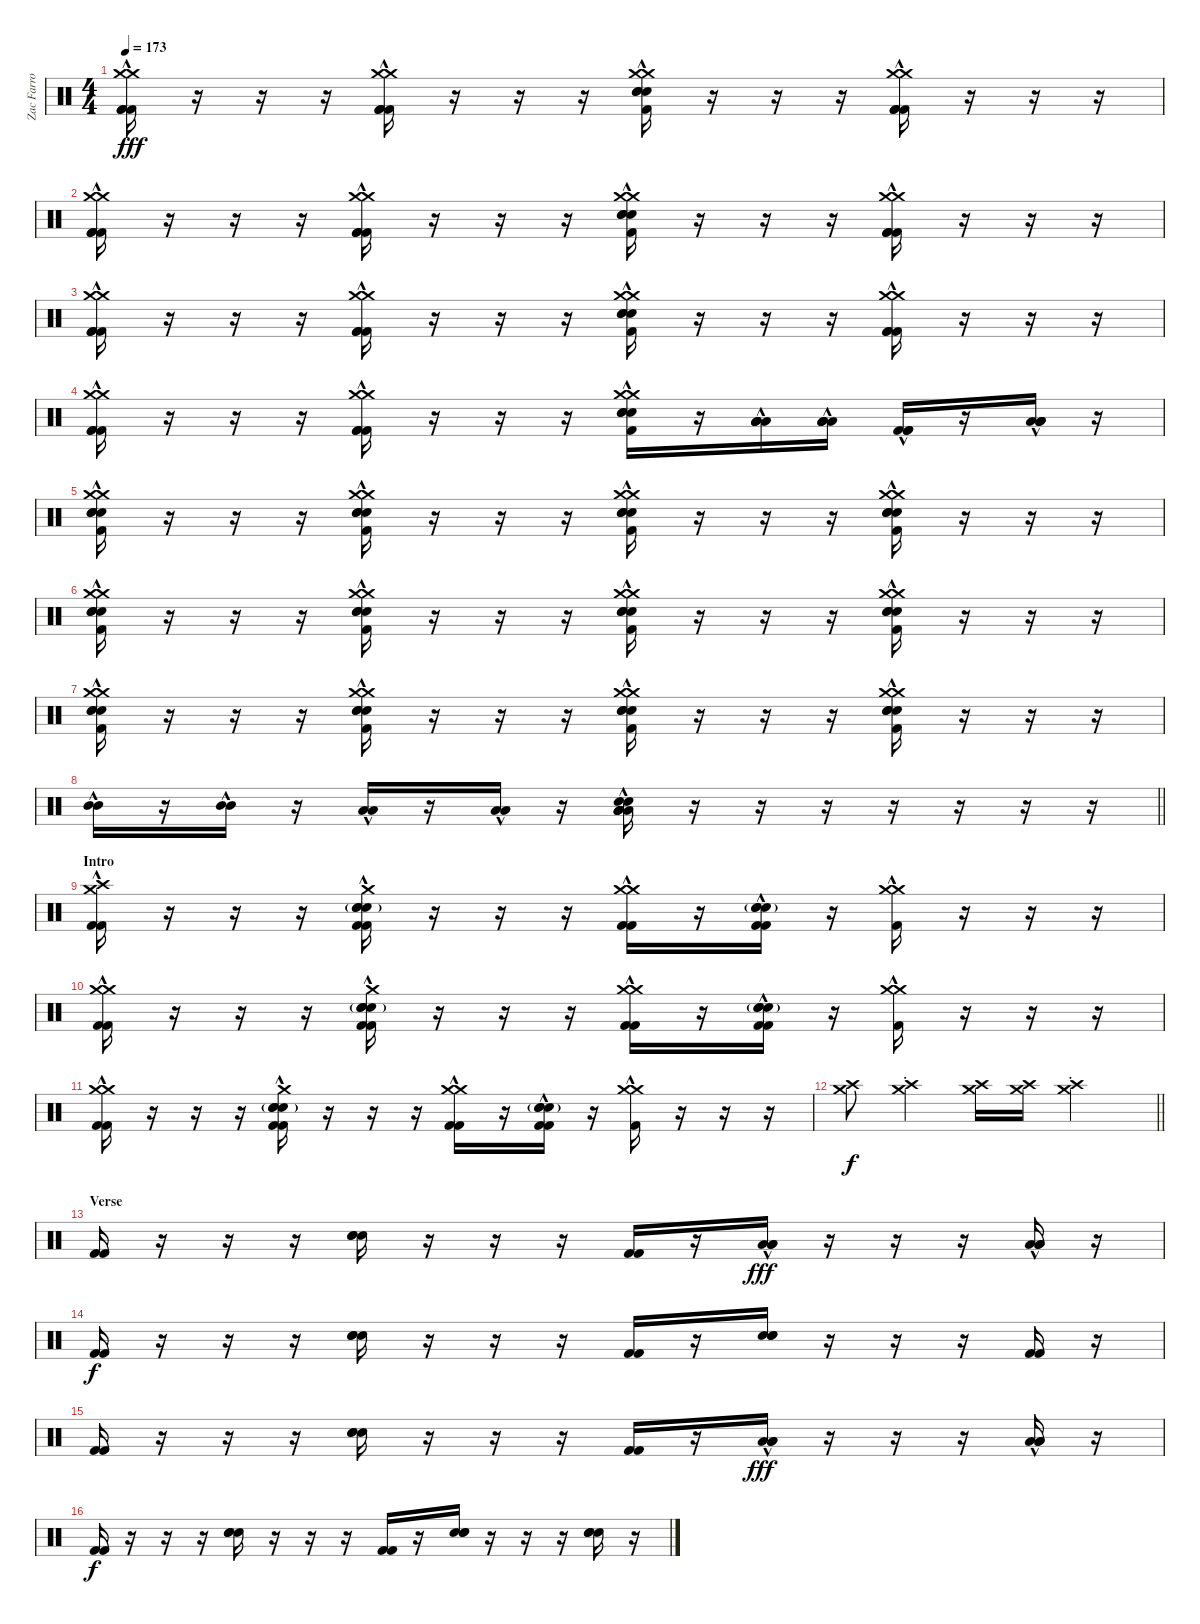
\track ("Zac Farro" "Zac Farro") {instrument percussion}
\staff {score}
\articulation defaults
\ts (4 4)
\tempo 173
\clef neutral
\ks c
("Crash medium (hit)" "Crash medium (hit)" "Kick (hit) 2" "Kick (hit) 2"{hac} "Kick (hit) 2").16{dy fff} r.16 r.16 r.16 ("Crash medium (hit)" "Crash medium (hit)" "Kick (hit) 2" "Kick (hit) 2" "Kick (hit) 2"{hac}).16 r.16 r.16 r.16 ("Crash medium (hit)" "Crash medium (hit)" "Electric Snare (hit)" "Electric Snare (hit)" "Snare (hit) 2" "Kick (hit) 2"{hac}).16 r.16 r.16 r.16 ("Crash medium (hit)" "Crash medium (hit)" "Kick (hit) 2" "Kick (hit) 2" "Kick (hit) 2"{hac}).16 r.16 r.16 r.16 |
("Crash medium (hit)" "Crash medium (hit)" "Kick (hit) 2" "Kick (hit) 2"{hac} "Kick (hit) 2").16 r.16 r.16 r.16 ("Crash medium (hit)" "Crash medium (hit)" "Kick (hit) 2" "Kick (hit) 2" "Kick (hit) 2"{hac}).16 r.16 r.16 r.16 ("Crash medium (hit)" "Crash medium (hit)" "Electric Snare (hit)" "Electric Snare (hit)" "Snare (hit) 2" "Kick (hit) 2"{hac}).16 r.16 r.16 r.16 ("Crash medium (hit)" "Crash medium (hit)" "Kick (hit) 2" "Kick (hit) 2" "Kick (hit) 2"{hac}).16 r.16 r.16 r.16 |
("Crash medium (hit)" "Crash medium (hit)" "Kick (hit) 2" "Kick (hit) 2"{hac} "Kick (hit) 2").16 r.16 r.16 r.16 ("Crash medium (hit)" "Crash medium (hit)" "Kick (hit) 2" "Kick (hit) 2" "Kick (hit) 2"{hac}).16 r.16 r.16 r.16 ("Crash medium (hit)" "Crash medium (hit)" "Electric Snare (hit)" "Electric Snare (hit)" "Snare (hit) 2" "Kick (hit) 2"{hac}).16 r.16 r.16 r.16 ("Crash medium (hit)" "Crash medium (hit)" "Kick (hit) 2" "Kick (hit) 2" "Kick (hit) 2"{hac}).16 r.16 r.16 r.16 |
("Crash medium (hit)" "Crash medium (hit)" "Kick (hit) 2" "Kick (hit) 2"{hac} "Kick (hit) 2").16 r.16 r.16 r.16 ("Crash medium (hit)" "Crash medium (hit)" "Kick (hit) 2" "Kick (hit) 2" "Kick (hit) 2"{hac}).16 r.16 r.16 r.16 ("Crash medium (hit)" "Crash medium (hit)" "Electric Snare (hit)" "Electric Snare (hit)" "Snare (hit) 2" "Kick (hit) 2"{hac}).16 r.16 ("Low Floor Tom (hit)"{hac} "Low Tom (hit)"{hac} "Low Tom (hit)"{hac} "Low Floor Tom (hit)"{hac}).16 ("Low Floor Tom (hit)"{hac} "Low Tom (hit)"{hac} "Low Tom (hit)"{hac} "Low Floor Tom (hit)"{hac}).16 ("Kick (hit) 2" "Kick (hit) 2" "Kick (hit) 2"{hac}).16 r.16 ("Low Floor Tom (hit)"{hac} "Low Floor Tom (hit)"{hac} "Low Floor Tom (hit)"{hac} "Low Floor Tom (hit)"{hac}).16 r.16 |
("Crash medium (hit)" "Crash medium (hit)" "Electric Snare (hit)" "Electric Snare (hit)" "Snare (hit) 2" "Kick (hit) 2"{hac}).16 r.16 r.16 r.16 ("Crash medium (hit)" "Crash medium (hit)" "Electric Snare (hit)" "Electric Snare (hit)" "Snare (hit) 2" "Kick (hit) 2"{hac}).16 r.16 r.16 r.16 ("Crash medium (hit)" "Crash medium (hit)" "Electric Snare (hit)" "Electric Snare (hit)" "Snare (hit) 2" "Kick (hit) 2"{hac}).16 r.16 r.16 r.16 ("Crash medium (hit)" "Crash medium (hit)" "Electric Snare (hit)" "Electric Snare (hit)" "Snare (hit) 2" "Kick (hit) 2"{hac}).16 r.16 r.16 r.16 |
("Crash medium (hit)" "Crash medium (hit)" "Electric Snare (hit)" "Electric Snare (hit)" "Snare (hit) 2" "Kick (hit) 2"{hac}).16 r.16 r.16 r.16 ("Crash medium (hit)" "Crash medium (hit)" "Electric Snare (hit)" "Electric Snare (hit)" "Snare (hit) 2" "Kick (hit) 2"{hac}).16 r.16 r.16 r.16 ("Crash medium (hit)" "Crash medium (hit)" "Electric Snare (hit)" "Electric Snare (hit)" "Snare (hit) 2" "Kick (hit) 2"{hac}).16 r.16 r.16 r.16 ("Crash medium (hit)" "Crash medium (hit)" "Electric Snare (hit)" "Electric Snare (hit)" "Snare (hit) 2" "Kick (hit) 2"{hac}).16 r.16 r.16 r.16 |
("Crash medium (hit)" "Crash medium (hit)" "Electric Snare (hit)" "Electric Snare (hit)" "Snare (hit) 2" "Kick (hit) 2"{hac}).16 r.16 r.16 r.16 ("Crash medium (hit)" "Crash medium (hit)" "Electric Snare (hit)" "Electric Snare (hit)" "Snare (hit) 2" "Kick (hit) 2"{hac}).16 r.16 r.16 r.16 ("Crash medium (hit)" "Crash medium (hit)" "Electric Snare (hit)" "Electric Snare (hit)" "Snare (hit) 2" "Kick (hit) 2"{hac}).16 r.16 r.16 r.16 ("Crash medium (hit)" "Crash medium (hit)" "Electric Snare (hit)" "Electric Snare (hit)" "Snare (hit) 2" "Kick (hit) 2"{hac}).16 r.16 r.16 r.16 |
\barLineRight lightlight
("Mid Tom (hit)"{hac} "Mid Tom (hit)"{hac}).16 r.16 ("Mid Tom (hit)"{hac} "Mid Tom (hit)"{hac}).16 r.16 ("Low Tom (hit)"{hac} "Low Tom (hit)"{hac}).16 r.16 ("Low Tom (hit)"{hac} "Low Tom (hit)"{hac}).16 r.16 ("Electric Snare (hit)" "Snare (hit) 2"{hac} "Low Tom (hit)"{hac} "Low Floor Tom (hit)"{hac} "Low Floor Tom (hit)"{hac} "Low Tom (hit)"{hac}).16 r.16 r.16 r.16 r.16 r.16 r.16 r.16 |
\section ("" "Intro")
("Crash high (hit)" "Crash medium (hit)" "Kick (hit) 2"{hac} "Kick (hit) 2"{hac}).16 r.16 r.16 r.16 ("Crash medium (hit)" "Electric Snare (hit)" "Electric Snare (hit)" "Snare (hit) 2"{g} "Kick (hit) 2"{hac} "Kick (hit) 2"{hac}).16 r.16 r.16 r.16 ("Crash medium (hit)" "Crash medium (hit)" "Kick (hit) 2"{hac} "Kick (hit) 2"{hac}).16 r.16 ("Electric Snare (hit)" "Electric Snare (hit)" "Snare (hit) 2"{g} "Kick (hit) 2"{hac} "Kick (hit) 2"{hac}).16 r.16 ("Crash medium (hit)" "Crash medium (hit)" "Kick (hit) 2"{hac}).16 r.16 r.16 r.16 |
("Crash medium (hit)" "Crash medium (hit)" "Kick (hit) 2"{hac} "Kick (hit) 2"{hac}).16 r.16 r.16 r.16 ("Crash medium (hit)" "Electric Snare (hit)" "Electric Snare (hit)" "Snare (hit) 2"{g} "Kick (hit) 2"{hac} "Kick (hit) 2"{hac}).16 r.16 r.16 r.16 ("Crash medium (hit)" "Crash medium (hit)" "Kick (hit) 2"{hac} "Kick (hit) 2"{hac}).16 r.16 ("Electric Snare (hit)" "Electric Snare (hit)" "Snare (hit) 2"{g} "Kick (hit) 2"{hac} "Kick (hit) 2"{hac}).16 r.16 ("Crash medium (hit)" "Crash medium (hit)" "Kick (hit) 2"{hac}).16 r.16 r.16 r.16 |
("Crash medium (hit)" "Crash medium (hit)" "Kick (hit) 2"{hac} "Kick (hit) 2"{hac}).16 r.16 r.16 r.16 ("Crash medium (hit)" "Electric Snare (hit)" "Electric Snare (hit)" "Snare (hit) 2"{g} "Kick (hit) 2"{hac} "Kick (hit) 2"{hac}).16 r.16 r.16 r.16 ("Crash medium (hit)" "Crash medium (hit)" "Kick (hit) 2"{hac} "Kick (hit) 2"{hac}).16 r.16 ("Electric Snare (hit)" "Electric Snare (hit)" "Snare (hit) 2"{g} "Kick (hit) 2"{hac} "Kick (hit) 2"{hac}).16 r.16 ("Crash medium (hit)" "Crash medium (hit)" "Kick (hit) 2"{hac}).16 r.16 r.16 r.16 |
\barLineRight lightlight
("Crash high (hit)" "Crash medium (hit)").8{dy f} ("Crash high (hit)"{st} "Crash medium (hit)"{st}).4 ("Crash high (hit)" "Crash medium (hit)").16 ("Crash high (hit)" "Crash medium (hit)").16 ("Crash high (hit)"{st} "Crash medium (hit)"{st}).2 |
\section ("" "Verse")
("Kick (hit) 2" "Kick (hit) 2").16 r.16 r.16 r.16 ("Electric Snare (hit)" "Electric Snare (hit)" "Snare (hit) 2").16 r.16 r.16 r.16 ("Kick (hit) 2" "Kick (hit) 2").16 r.16 ("Low Tom (hit)"{hac} "Low Tom (hit)"{hac} "Low Floor Tom (hit)").16{dy fff} r.16 r.16 r.16 ("Low Floor Tom (hit)"{hac} "Low Floor Tom (hit)"{hac} "Low Floor Tom (hit)").16 r.16 |
("Kick (hit) 2" "Kick (hit) 2").16{dy f} r.16 r.16 r.16 ("Electric Snare (hit)" "Electric Snare (hit)" "Snare (hit) 2").16 r.16 r.16 r.16 ("Kick (hit) 2" "Kick (hit) 2").16 r.16 ("Electric Snare (hit)" "Electric Snare (hit)" "Snare (hit) 2").16 r.16 r.16 r.16 ("Kick (hit) 2" "Kick (hit) 2").16 r.16 |
("Kick (hit) 2" "Kick (hit) 2").16 r.16 r.16 r.16 ("Electric Snare (hit)" "Electric Snare (hit)" "Snare (hit) 2").16 r.16 r.16 r.16 ("Kick (hit) 2" "Kick (hit) 2").16 r.16 ("Low Tom (hit)"{hac} "Low Tom (hit)"{hac} "Low Floor Tom (hit)").16{dy fff} r.16 r.16 r.16 ("Low Floor Tom (hit)"{hac} "Low Floor Tom (hit)"{hac} "Low Floor Tom (hit)").16 r.16 |
("Kick (hit) 2" "Kick (hit) 2").16{dy f} r.16 r.16 r.16 ("Electric Snare (hit)" "Electric Snare (hit)" "Snare (hit) 2").16 r.16 r.16 r.16 ("Kick (hit) 2" "Kick (hit) 2").16 r.16 ("Electric Snare (hit)" "Electric Snare (hit)" "Snare (hit) 2").16 r.16 r.16 r.16 ("Electric Snare (hit)" "Electric Snare (hit)" "Snare (hit) 2").16 r.16
